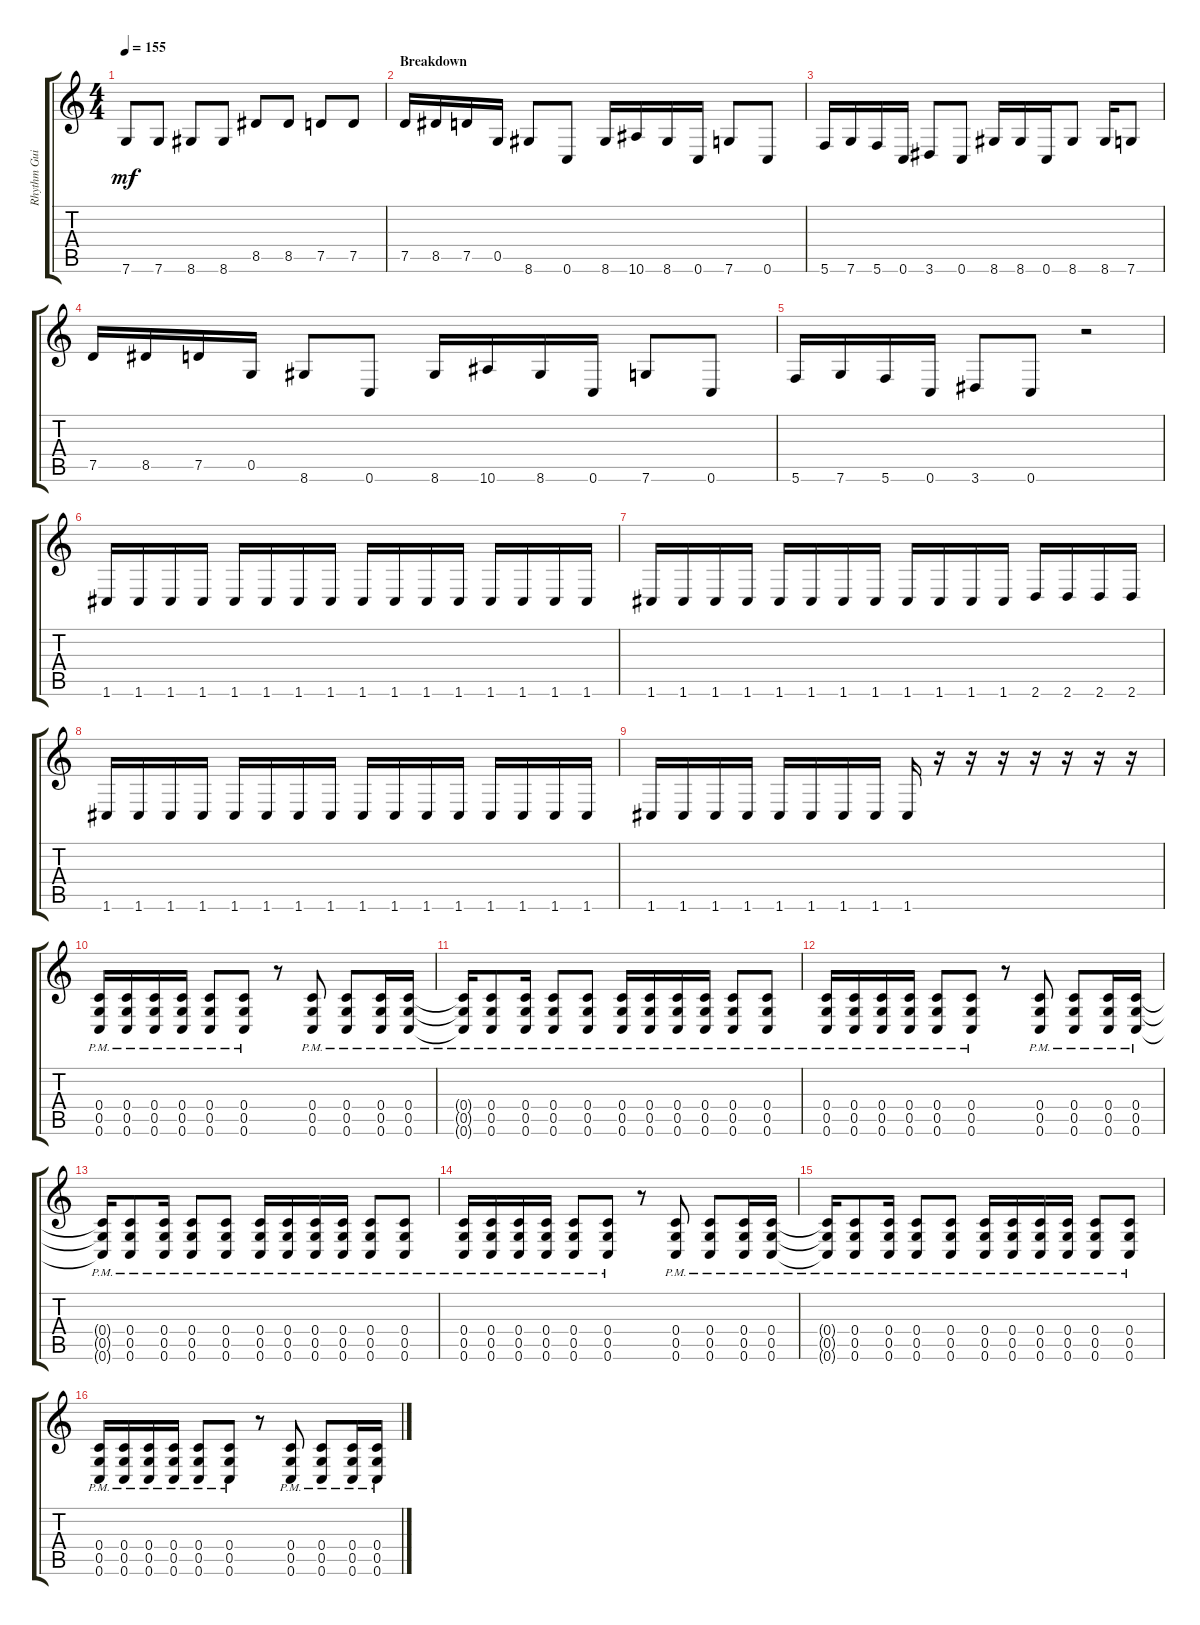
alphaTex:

\track ("Rhythm Guitar" "Rhythm Gui") {instrument distortionguitar}
\staff {score tabs}
\tuning (D4 A3 F3 C3 G2 C2) {hide}
\ts (4 4)
\tempo 155
\clef g2
\ks c
7.6.8{dy mf} 7.6.8 8.6.8 8.6.8 8.5.8 8.5.8 7.5.8 7.5.8 |
\section ("" "Breakdown")
7.5.16 8.5.16 7.5.16 0.5.16 8.6.8 0.6.8 8.6.16 10.6.16 8.6.16 0.6.16 7.6.8 0.6.8 |
5.6.16 7.6.16 5.6.16 0.6.16 3.6.8 0.6.8 8.6.16 8.6.16 0.6.16 8.6.8 8.6.16 7.6.8 |
7.5.16 8.5.16 7.5.16 0.5.16 8.6.8 0.6.8 8.6.16 10.6.16 8.6.16 0.6.16 7.6.8 0.6.8 |
5.6.16 7.6.16 5.6.16 0.6.16 3.6.8 0.6.8 r.2 |
1.6.16 1.6.16 1.6.16 1.6.16 1.6.16 1.6.16 1.6.16 1.6.16 1.6.16 1.6.16 1.6.16 1.6.16 1.6.16 1.6.16 1.6.16 1.6.16 |
1.6.16 1.6.16 1.6.16 1.6.16 1.6.16 1.6.16 1.6.16 1.6.16 1.6.16 1.6.16 1.6.16 1.6.16 2.6.16 2.6.16 2.6.16 2.6.16 |
1.6.16 1.6.16 1.6.16 1.6.16 1.6.16 1.6.16 1.6.16 1.6.16 1.6.16 1.6.16 1.6.16 1.6.16 1.6.16 1.6.16 1.6.16 1.6.16 |
1.6.16 1.6.16 1.6.16 1.6.16 1.6.16 1.6.16 1.6.16 1.6.16 1.6.16 r.16 r.16 r.16 r.16 r.16 r.16 r.16 |
(0.4{pm} 0.5{pm} 0.6{pm}).16 (0.4{pm} 0.5{pm} 0.6{pm}).16 (0.4{pm} 0.5{pm} 0.6{pm}).16 (0.4{pm} 0.5{pm} 0.6{pm}).16 (0.4{pm} 0.5{pm} 0.6{pm}).8 (0.4{pm} 0.5{pm} 0.6{pm}).8 r.8 (0.4{pm} 0.5{pm} 0.6{pm}).8 (0.4{pm} 0.5{pm} 0.6{pm}).8 (0.4{pm} 0.5{pm} 0.6{pm}).16 (0.4{pm} 0.5{pm} 0.6{pm}).16 |
(0.4{pm t} 0.5{pm t} 0.6{pm t}).16 (0.4{pm} 0.5{pm} 0.6{pm}).8 (0.4{pm} 0.5{pm} 0.6{pm}).16 (0.4{pm} 0.5{pm} 0.6{pm}).8 (0.4{pm} 0.5{pm} 0.6{pm}).8 (0.4{pm} 0.5{pm} 0.6{pm}).16 (0.4{pm} 0.5{pm} 0.6{pm}).16 (0.4{pm} 0.5{pm} 0.6{pm}).16 (0.4{pm} 0.5{pm} 0.6{pm}).16 (0.4{pm} 0.5{pm} 0.6{pm}).8 (0.4{pm} 0.5{pm} 0.6{pm}).8 |
(0.4{pm} 0.5{pm} 0.6{pm}).16 (0.4{pm} 0.5{pm} 0.6{pm}).16 (0.4{pm} 0.5{pm} 0.6{pm}).16 (0.4{pm} 0.5{pm} 0.6{pm}).16 (0.4{pm} 0.5{pm} 0.6{pm}).8 (0.4{pm} 0.5{pm} 0.6{pm}).8 r.8 (0.4{pm} 0.5{pm} 0.6{pm}).8 (0.4{pm} 0.5{pm} 0.6{pm}).8 (0.4{pm} 0.5{pm} 0.6{pm}).16 (0.4{pm} 0.5{pm} 0.6{pm}).16 |
(0.4{pm t} 0.5{pm t} 0.6{pm t}).16 (0.4{pm} 0.5{pm} 0.6{pm}).8 (0.4{pm} 0.5{pm} 0.6{pm}).16 (0.4{pm} 0.5{pm} 0.6{pm}).8 (0.4{pm} 0.5{pm} 0.6{pm}).8 (0.4{pm} 0.5{pm} 0.6{pm}).16 (0.4{pm} 0.5{pm} 0.6{pm}).16 (0.4{pm} 0.5{pm} 0.6{pm}).16 (0.4{pm} 0.5{pm} 0.6{pm}).16 (0.4{pm} 0.5{pm} 0.6{pm}).8 (0.4{pm} 0.5{pm} 0.6{pm}).8 |
(0.4{pm} 0.5{pm} 0.6{pm}).16 (0.4{pm} 0.5{pm} 0.6{pm}).16 (0.4{pm} 0.5{pm} 0.6{pm}).16 (0.4{pm} 0.5{pm} 0.6{pm}).16 (0.4{pm} 0.5{pm} 0.6{pm}).8 (0.4{pm} 0.5{pm} 0.6{pm}).8 r.8 (0.4{pm} 0.5{pm} 0.6{pm}).8 (0.4{pm} 0.5{pm} 0.6{pm}).8 (0.4{pm} 0.5{pm} 0.6{pm}).16 (0.4{pm} 0.5{pm} 0.6{pm}).16 |
(0.4{pm t} 0.5{pm t} 0.6{pm t}).16 (0.4{pm} 0.5{pm} 0.6{pm}).8 (0.4{pm} 0.5{pm} 0.6{pm}).16 (0.4{pm} 0.5{pm} 0.6{pm}).8 (0.4{pm} 0.5{pm} 0.6{pm}).8 (0.4{pm} 0.5{pm} 0.6{pm}).16 (0.4{pm} 0.5{pm} 0.6{pm}).16 (0.4{pm} 0.5{pm} 0.6{pm}).16 (0.4{pm} 0.5{pm} 0.6{pm}).16 (0.4{pm} 0.5{pm} 0.6{pm}).8 (0.4{pm} 0.5{pm} 0.6{pm}).8 |
(0.4{pm} 0.5{pm} 0.6{pm}).16 (0.4{pm} 0.5{pm} 0.6{pm}).16 (0.4{pm} 0.5{pm} 0.6{pm}).16 (0.4{pm} 0.5{pm} 0.6{pm}).16 (0.4{pm} 0.5{pm} 0.6{pm}).8 (0.4{pm} 0.5{pm} 0.6{pm}).8 r.8 (0.4{pm} 0.5{pm} 0.6{pm}).8 (0.4{pm} 0.5{pm} 0.6{pm}).8 (0.4{pm} 0.5{pm} 0.6{pm}).16 (0.4{pm} 0.5{pm} 0.6{pm}).16
